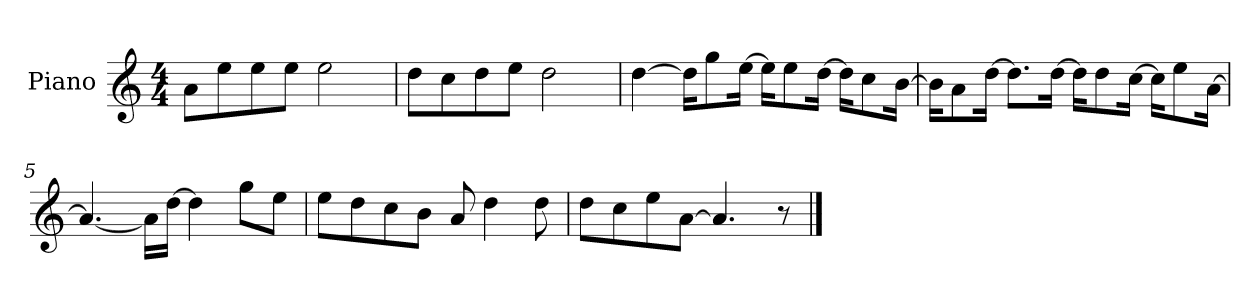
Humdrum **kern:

**kern
*part1
*staff1
*I"Piano
*I'P-no
*clefG2
*k[]
*M4/4
*MM90
=1
8a\L
8ee\
8ee\
8ee\J
2ee\
=2
8dd\L
8cc\
8dd\
8ee\J
2dd\
=3
[4dd\
16dd\KL]
8gg\
[16ee\Jk
16ee\KL]
8ee\
[16dd\Jk
16dd\KL]
8cc\
[16b\Jk
=4
16b\KL]
8a\
[16dd\Jk
8.dd\L]
[16dd\Jk
16dd\KL]
8dd\
[16cc\Jk
16cc\KL]
8ee\
[16a\Jk
=5
4.a/_
16a\LL]
[16dd\JJ
4dd\]
8gg\L
8ee\J
!!LO:LB:g=z
=6
8ee\L
8dd\
8cc\
8b\J
8a/
4dd\
8dd\
=7
8dd\L
8cc\
8ee\
[8a\J
4.a/]
8r
==
*-
